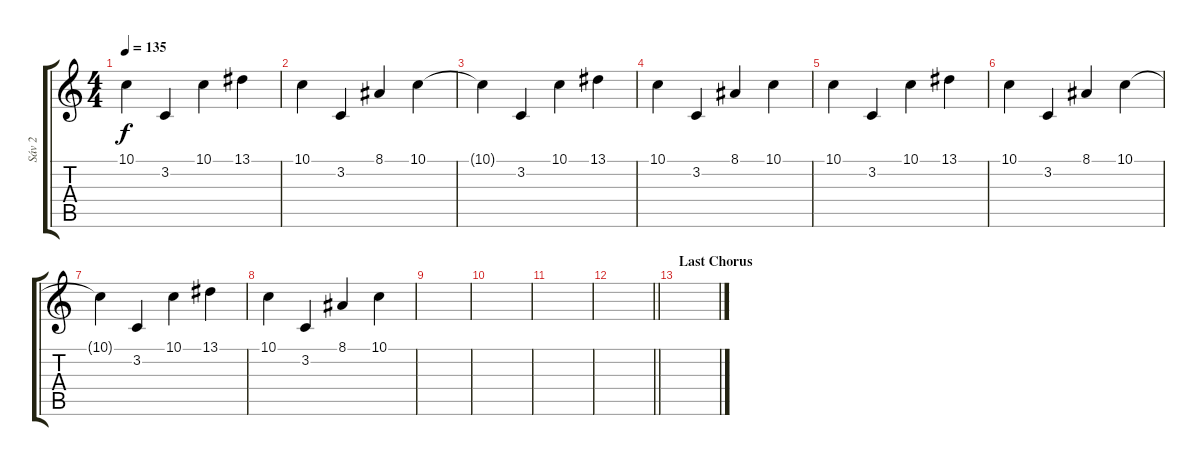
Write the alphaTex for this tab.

\track ("Sáv 2" "Sáv 2") {instrument lead2sawtooth}
\staff {score tabs}
\tuning (D4 A3 F3 C3 G2 C2) {hide}
\ts (4 4)
\tempo 135
\clef g2
\ks c
10.1.4{dy f} 3.2.4 10.1.4 13.1.4 |
10.1.4 3.2.4 8.1.4 10.1.4 |
10.1{t}.4 3.2.4 10.1.4 13.1.4 |
10.1.4 3.2.4 8.1.4 10.1.4 |
10.1.4 3.2.4 10.1.4 13.1.4 |
10.1.4 3.2.4 8.1.4 10.1.4 |
10.1{t}.4 3.2.4 10.1.4 13.1.4 |
10.1.4 3.2.4 8.1.4 10.1.4 |
|
|
|
\barLineRight lightlight
|
\section ("" "Last Chorus")
